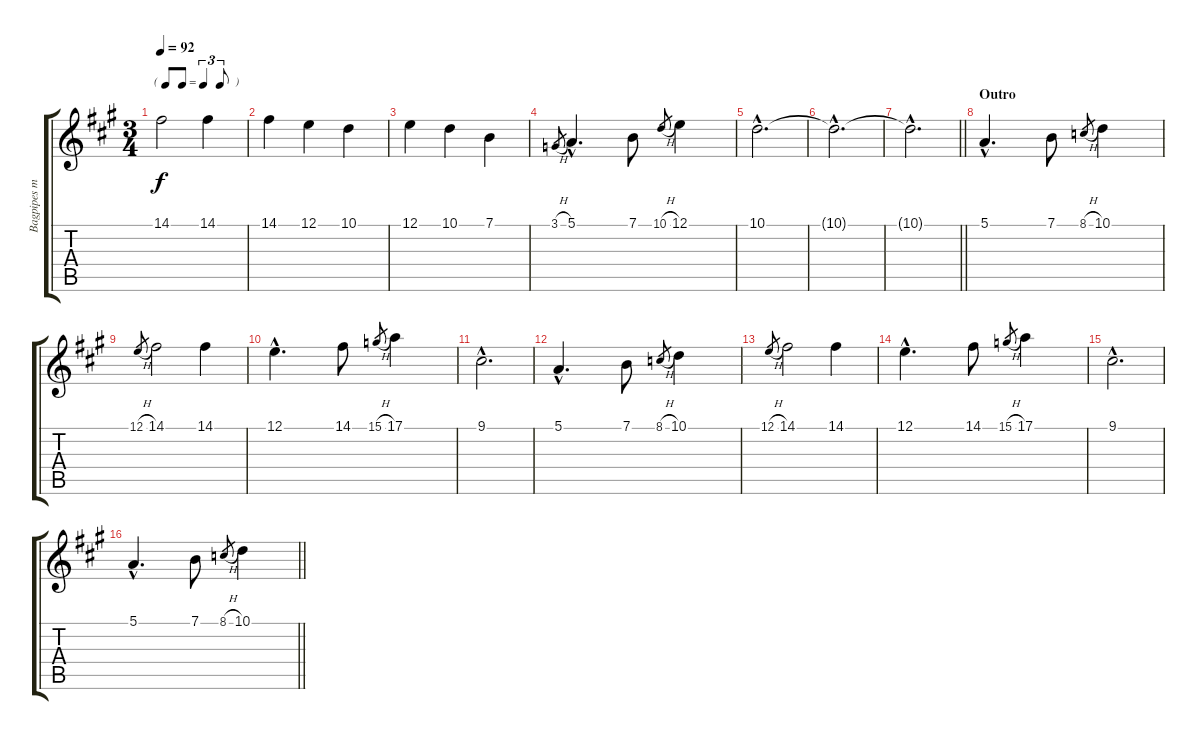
\track ("Bagpipes melody" "Bagpipes m") {instrument bagpipe}
\staff {score tabs}
\tuning (E4 B3 G3 D3 A2 E2) {hide}
\ts (3 4)
\tf triplet8th
\tempo 92
\clef g2
\ks a
14.1.2{dy f} 14.1.4 |
14.1.4 12.1.4 10.1.4 |
12.1.4 10.1.4 7.1.4 |
3.1{h}.8{gr} 5.1{hac}.4{d} 7.1.8 10.1{h}.8{gr} 12.1.4 |
10.1{hac}.2{d} |
10.1{hac t}.2{d} |
\barLineRight lightlight
10.1{hac t}.2{d} |
\section ("" "Outro")
5.1{hac}.4{d} 7.1.8 8.1{h}.8{gr} 10.1.4 |
12.1{h}.8{gr} 14.1.2{volume 4} 14.1.4 |
12.1{hac}.4{d} 14.1.8 15.1{h}.8{gr} 17.1.4 |
9.1{hac}.2{d} |
5.1{hac}.4{d} 7.1.8 8.1{h}.8{gr} 10.1.4 |
12.1{h}.8{gr} 14.1.2{volume 0} 14.1.4 |
12.1{hac}.4{d} 14.1.8 15.1{h}.8{gr} 17.1.4 |
9.1{hac}.2{d} |
\barLineRight lightlight
5.1{hac}.4{d} 7.1.8 8.1{h}.8{gr} 10.1.4
